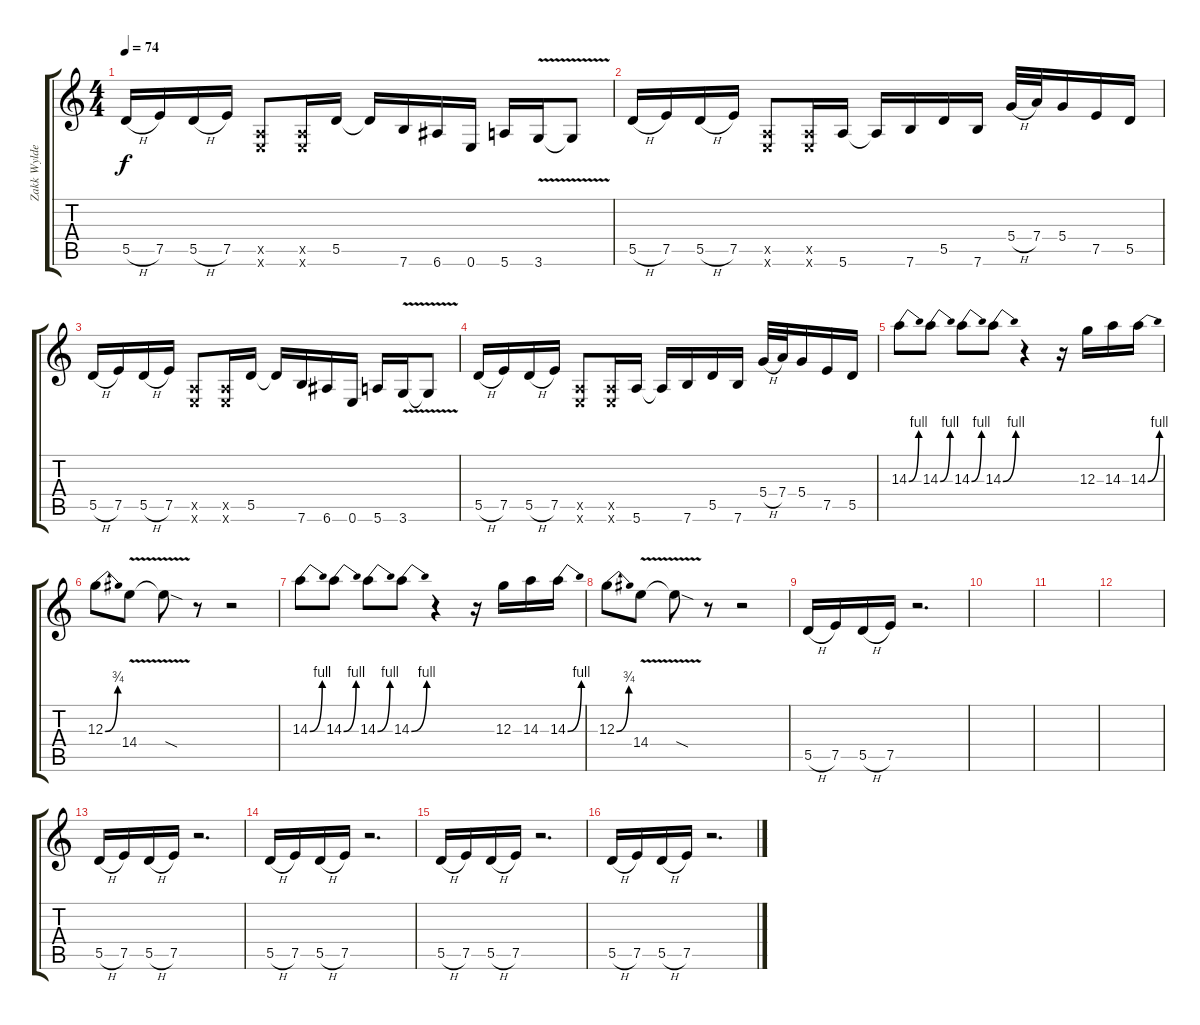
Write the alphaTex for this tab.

\track ("Zakk Wylde Guitar 2" "Zakk Wylde") {instrument distortionguitar}
\staff {score tabs}
\tuning (E4 B3 G3 D3 A2 E2) {hide}
\ts (4 4)
\tempo 74
\clef g2
\ks c
5.5{h}.16{dy f instrument distortionguitar} 7.5.16 5.5{h}.16 7.5.16 (0.5{x} 0.6{x}).8 (0.5{x} 0.6{x}).16 5.5.16 5.5{t}.16 7.6.16 6.6.16 0.6.16 5.6.16 3.6{v}.16 3.6{v t}.8 |
5.5{h}.16 7.5.16 5.5{h}.16 7.5.16 (0.5{x} 0.6{x}).8 (0.5{x} 0.6{x}).16 5.6.16 5.6{t}.16 7.6.16 5.5.16 7.6.16 5.4{h}.32 7.4.32 5.4.16 7.5.16 5.5.16 |
5.5{h}.16 7.5.16 5.5{h}.16 7.5.16 (0.5{x} 0.6{x}).8 (0.5{x} 0.6{x}).16 5.5.16 5.5{t}.16 7.6.16 6.6.16 0.6.16 5.6.16 3.6{v}.16 3.6{v t}.8 |
5.5{h}.16 7.5.16 5.5{h}.16 7.5.16 (0.5{x} 0.6{x}).8 (0.5{x} 0.6{x}).16 5.6.16 5.6{t}.16 7.6.16 5.5.16 7.6.16 5.4{h}.32 7.4.32 5.4.16 7.5.16 5.5.16 |
14.3{be (bend 0 0 60 4)}.8 14.3{be (bend 0 0 60 4)}.8 14.3{be (bend 0 0 60 4)}.8 14.3{be (bend 0 0 60 4)}.8 r.4 r.16 12.3.16 14.3.16 14.3{be (bend 0 0 60 4)}.16 |
12.3{be (bend 0 0 60 3)}.8 14.4{v}.8 14.4{sod t}.8 r.8 r.2 |
14.3{be (bend 0 0 60 4)}.8 14.3{be (bend 0 0 60 4)}.8 14.3{be (bend 0 0 60 4)}.8 14.3{be (bend 0 0 60 4)}.8 r.4 r.16 12.3.16 14.3.16 14.3{be (bend 0 0 60 4)}.16 |
12.3{be (bend 0 0 60 3)}.8 14.4{v}.8 14.4{sod t}.8 r.8 r.2 |
5.5{h}.16 7.5.16 5.5{h}.16 7.5.16 r.2{d} |
|
|
|
5.5{h}.16 7.5.16 5.5{h}.16 7.5.16 r.2{d} |
5.5{h}.16 7.5.16 5.5{h}.16 7.5.16 r.2{d} |
5.5{h}.16 7.5.16 5.5{h}.16 7.5.16 r.2{d} |
5.5{h}.16 7.5.16 5.5{h}.16 7.5.16 r.2{d}
